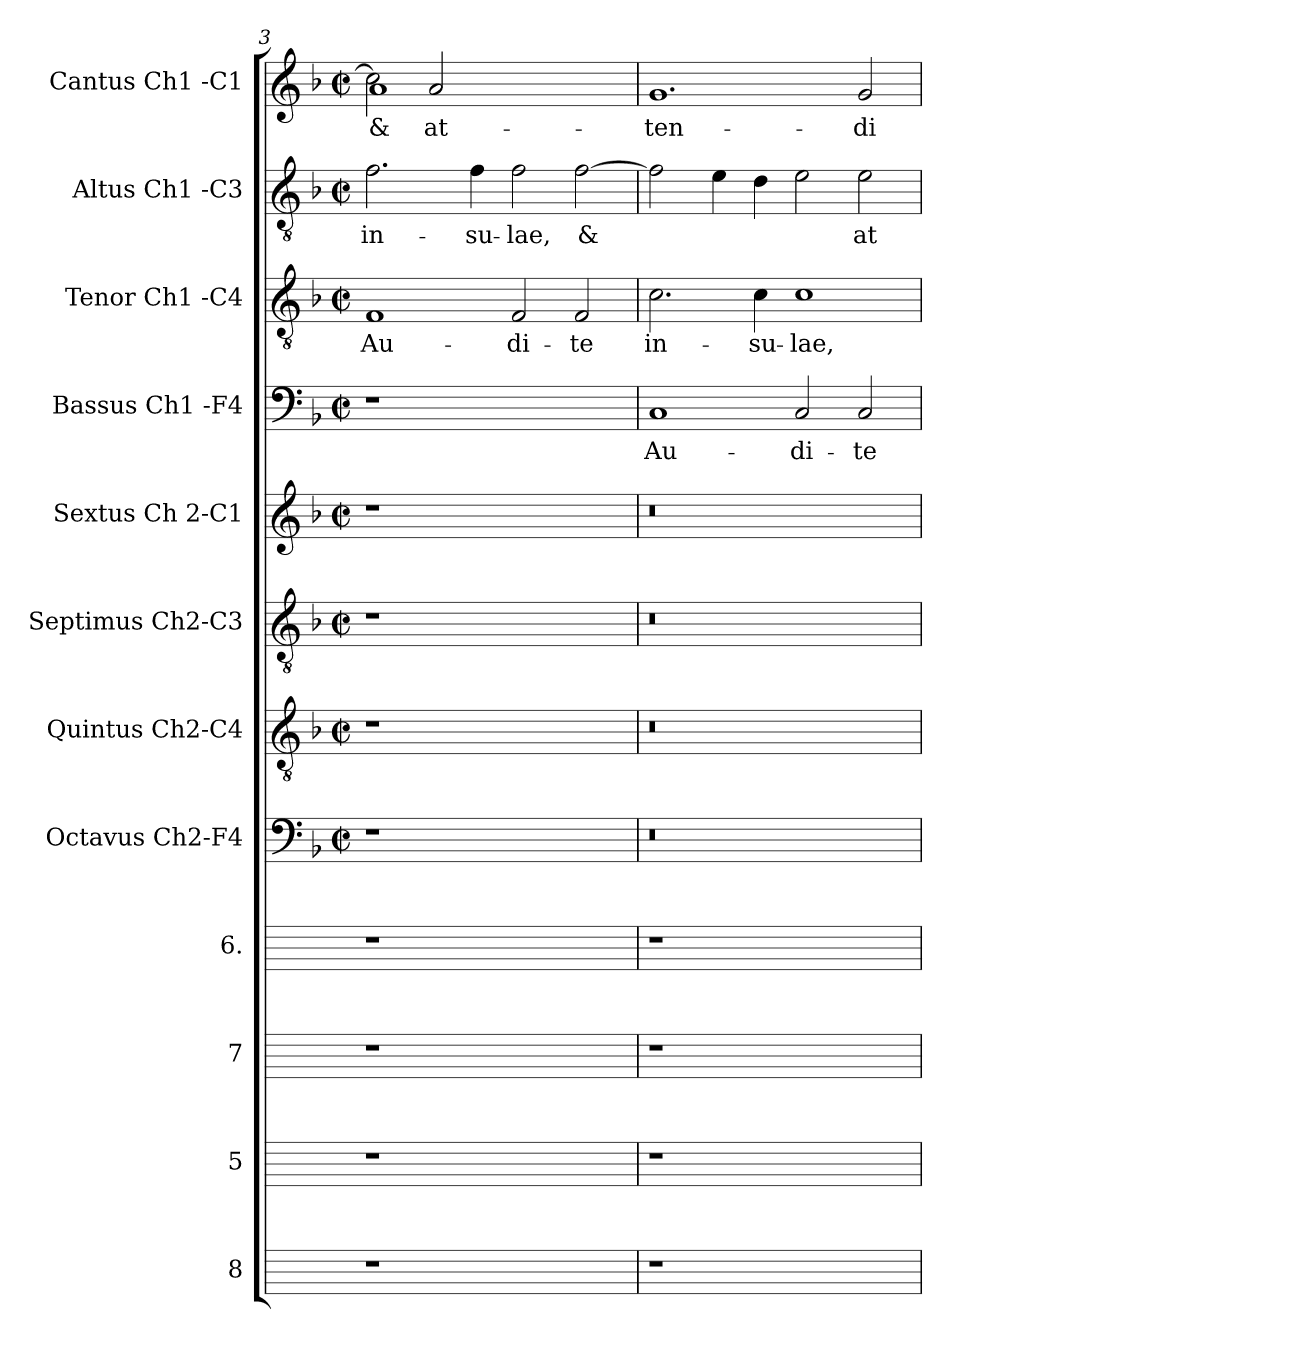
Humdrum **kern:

**kern	**kern	**kern	**kern	**kern	**kern	**kern	**kern	**kern	**text	**kern	**text	**kern	**text	**kern	**text
*part12	*part11	*part10	*part9	*part8	*part7	*part6	*part5	*part4	*part4	*part3	*part3	*part2	*part2	*part1	*part1
*staff12	*staff11	*staff10	*staff9	*staff8	*staff7	*staff6	*staff5	*staff4	*staff4	*staff3	*staff3	*staff2	*staff2	*staff1	*staff1
*I"8	*I"5	*I"7	*I"6.	*I"Octavus  Ch2-F4	*I"Quintus  Ch2-C4	*I"Septimus  Ch2-C3	*I"Sextus  Ch 2-C1	*I"Bassus  Ch1 -F4	*	*I"Tenor  Ch1 -C4	*	*I"Altus  Ch1 -C3	*	*I"Cantus  Ch1 -C1	*
*	*	*	*	*	*	*	*	*I'B	*	*I'T	*	*I'A	*	*I'C	*
*	*	*	*	*clefF4	*clefGv2	*clefGv2	*clefG2	*clefF4	*	*clefGv2	*	*clefGv2	*	*clefG2	*
*	*	*	*	*k[b-]	*k[b-]	*k[b-]	*k[b-]	*k[b-]	*	*k[b-]	*	*k[b-]	*	*k[b-]	*
*	*	*	*	*F:	*F:	*F:	*F:	*F:	*	*F:	*	*F:	*	*F:	*
*	*	*	*	*M2/2	*M2/2	*M2/2	*M2/2	*M2/2	*	*M2/2	*	*M2/2	*	*M2/2	*
*	*	*	*	*met(c|)	*met(c|)	*met(c|)	*met(c|)	*met(c|)	*	*met(c|)	*	*met(c|)	*	*met(c|)	*
=3	=3	=3	=3	=3	=3	=3	=3	=3	=3	=3	=3	=3	=3	=3	=3
!	!	!	!	!	!	!	!	!	!	!	!LO:LY:b:cj	!	!LO:LY:b:cj	!	!LO:LY:b:cj
*	*	*	*	*	*	*	*	*	*	*	*	*	*	*^	*
1r	1r	1r	1r	1r	1r	1r	1r	1r	.	1F	Au-	2.f\	in-	2cc\]	1a	&
!	!	!	!	!	!	!	!	!	!	!	!	!	!	!	!	!LO:LY:b:cj
.	.	.	.	.	.	.	.	.	.	.	.	.	.	2a/	.	at-
!	!	!	!	!	!	!	!	!	!	!	!	!	!LO:LY:b	!	!	!
.	.	.	.	.	.	.	.	.	.	.	.	4f\	-su-	.	.	.
!	!	!	!	!	!	!	!	!	!	!	!LO:LY:b:cj	!	!LO:LY:b:rj	!	!	!
1ryy	1ryy	1ryy	1ryy	1ryy	1ryy	1ryy	1ryy	1ryy	.	2F/	-di-	2f\	-lae,	1ryy	1ryy	.
!	!	!	!	!	!	!	!	!	!	!	!LO:LY:b:cj	!	!LO:LY:b:cj	!	!	!
.	.	.	.	.	.	.	.	.	.	2F/	-te	[>2f\	&	.	.	.
*	*	*	*	*	*	*	*	*	*	*	*	*	*	*v	*v	*
=4	=4	=4	=4	=4	=4	=4	=4	=4	=4	=4	=4	=4	=4	=4	=4
!	!	!	!	!	!	!	!	!	!LO:LY:b:cj	!	!LO:LY:b:cj	!	!	!	!LO:LY:b:cj
1r	1r	1r	1r	0r	0r	0r	0r	1C	Au-	2.c\	in-	2f\]	.	1.g	-ten-
.	.	.	.	.	.	.	.	.	.	.	.	4e\	.	.	.
!	!	!	!	!	!	!	!	!	!	!	!LO:LY:b	!	!	!	!
.	.	.	.	.	.	.	.	.	.	4c\	-su-	4d\	.	.	.
!	!	!	!	!	!	!	!	!	!LO:LY:b:cj	!	!LO:LY:b:rj	!	!	!	!
1ryy	1ryy	1ryy	1ryy	.	.	.	.	2C/	-di-	1c	-lae,	2e\	.	.	.
!	!	!	!	!	!	!	!	!	!LO:LY:b:cj	!	!	!	!LO:LY:b:cj	!	!LO:LY:b:cj
.	.	.	.	.	.	.	.	2C/	-te	.	.	2e\	at-	2g/	-di-
=	=	=	=	=	=	=	=	=	=	=	=	=	=	=	=
*-	*-	*-	*-	*-	*-	*-	*-	*-	*-	*-	*-	*-	*-	*-	*-
